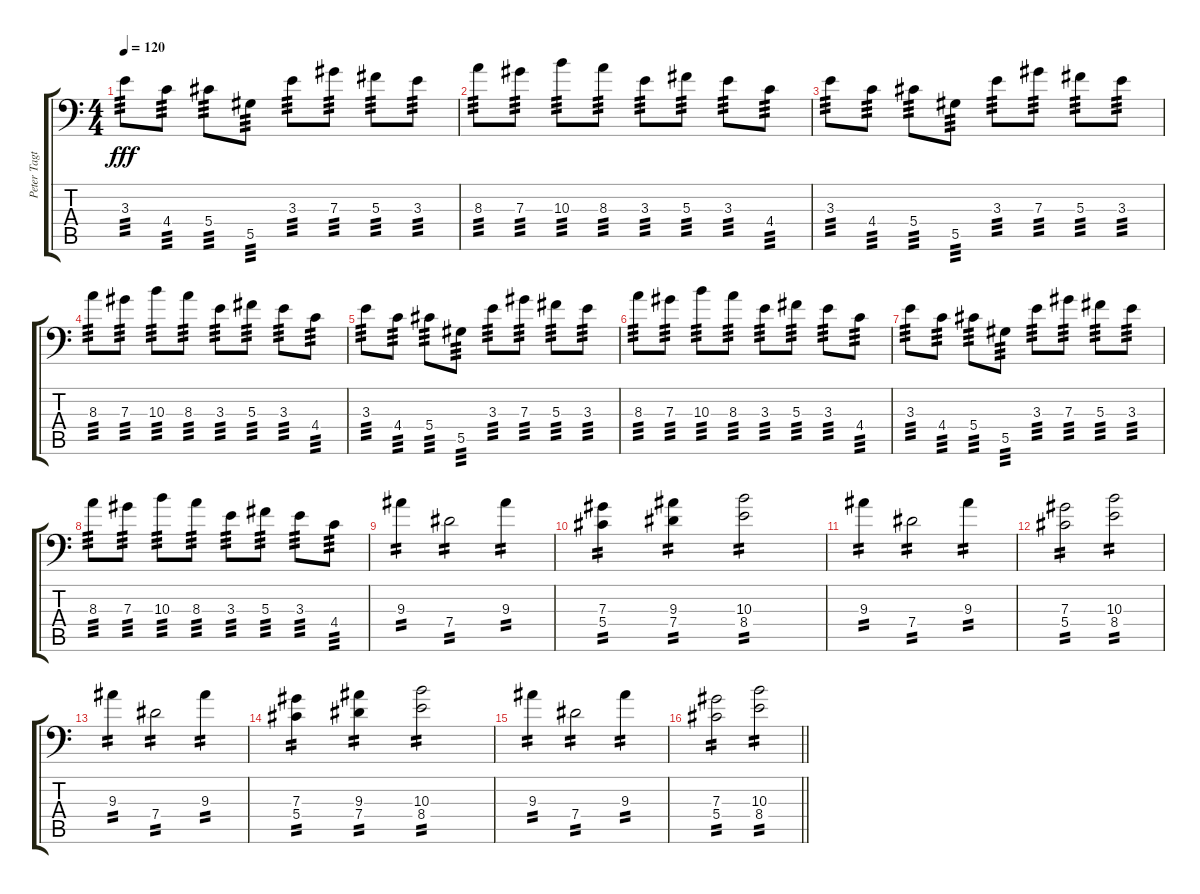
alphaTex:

\track ("Peter Tagtgren" "Peter Tagt") {instrument distortionguitar}
\staff {score tabs}
\tuning (Bb3 F3 Db3 Ab2 Eb2 Bb1) {hide}
\ts (4 4)
\tempo 120
\clef f4
\ks c
3.3.8{tp 3 dy fff} 4.4.8{tp 3} 5.4.8{tp 3} 5.5.8{tp 3} 3.3.8{tp 3} 7.3.8{tp 3} 5.3.8{tp 3} 3.3.8{tp 3} |
8.3.8{tp 3} 7.3.8{tp 3} 10.3.8{tp 3} 8.3.8{tp 3} 3.3.8{tp 3} 5.3.8{tp 3} 3.3.8{tp 3} 4.4.8{tp 3} |
3.3.8{tp 3} 4.4.8{tp 3} 5.4.8{tp 3} 5.5.8{tp 3} 3.3.8{tp 3} 7.3.8{tp 3} 5.3.8{tp 3} 3.3.8{tp 3} |
8.3.8{tp 3} 7.3.8{tp 3} 10.3.8{tp 3} 8.3.8{tp 3} 3.3.8{tp 3} 5.3.8{tp 3} 3.3.8{tp 3} 4.4.8{tp 3} |
3.3.8{tp 3} 4.4.8{tp 3} 5.4.8{tp 3} 5.5.8{tp 3} 3.3.8{tp 3} 7.3.8{tp 3} 5.3.8{tp 3} 3.3.8{tp 3} |
8.3.8{tp 3} 7.3.8{tp 3} 10.3.8{tp 3} 8.3.8{tp 3} 3.3.8{tp 3} 5.3.8{tp 3} 3.3.8{tp 3} 4.4.8{tp 3} |
3.3.8{tp 3} 4.4.8{tp 3} 5.4.8{tp 3} 5.5.8{tp 3} 3.3.8{tp 3} 7.3.8{tp 3} 5.3.8{tp 3} 3.3.8{tp 3} |
8.3.8{tp 3} 7.3.8{tp 3} 10.3.8{tp 3} 8.3.8{tp 3} 3.3.8{tp 3} 5.3.8{tp 3} 3.3.8{tp 3} 4.4.8{tp 3} |
9.3.4{tp 2} 7.4.2{tp 2} 9.3.4{tp 2} |
(7.3 5.4).4{tp 2} (9.3 7.4).4{tp 2} (10.3 8.4).2{tp 2} |
9.3.4{tp 2} 7.4.2{tp 2} 9.3.4{tp 2} |
(7.3 5.4).2{tp 2} (10.3 8.4).2{tp 2} |
9.3.4{tp 2} 7.4.2{tp 2} 9.3.4{tp 2} |
(7.3 5.4).4{tp 2} (9.3 7.4).4{tp 2} (10.3 8.4).2{tp 2} |
9.3.4{tp 2} 7.4.2{tp 2} 9.3.4{tp 2} |
\barLineRight lightlight
(7.3 5.4).2{tp 2} (10.3 8.4).2{tp 2}
